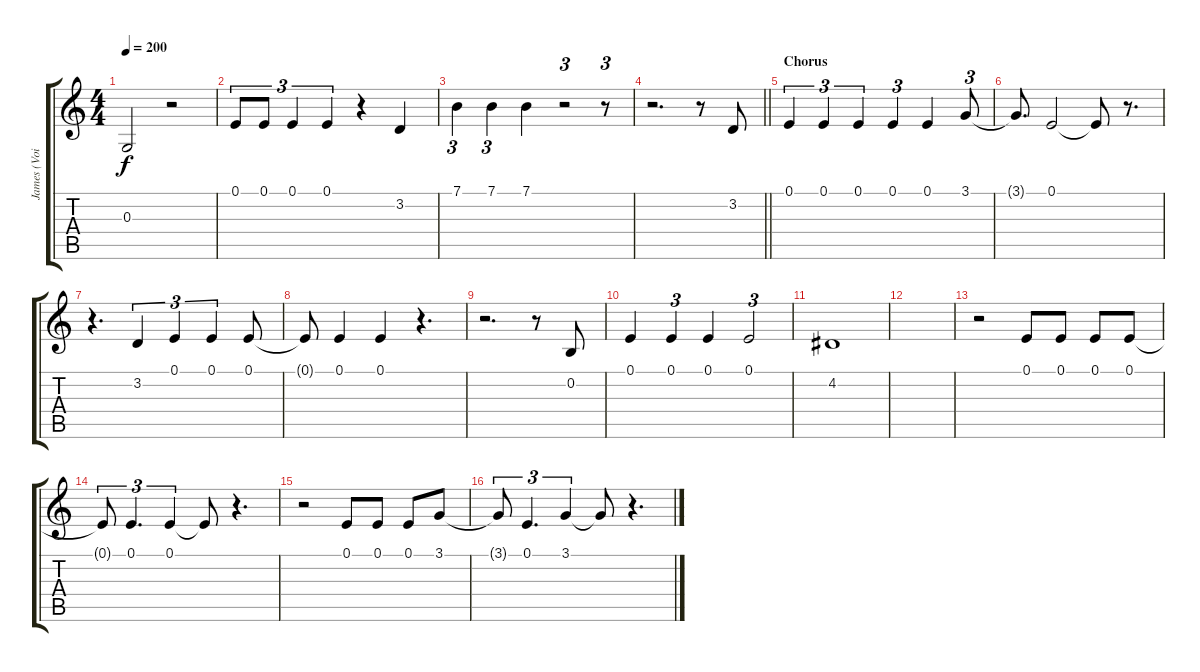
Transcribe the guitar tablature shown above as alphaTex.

\track ("James (Voice)" "James (Voi") {instrument lead6voice}
\staff {score tabs}
\tuning (E4 B3 G3 D3 A2 E2) {hide}
\ts (4 4)
\tempo 200
\clef g2
\ks c
0.3.2{dy f} r.2 |
0.1.8{tu (3 2)} 0.1.8{tu (3 2)} 0.1.4{tu (3 2)} 0.1.4{tu (3 2)} r.4 3.2.4 |
7.1.4{tu (3 2)} 7.1.4{tu (3 2)} 7.1.4 r.2{tu (3 2)} r.8{tu (3 2)} |
\barLineRight lightlight
r.2{d} r.8 3.2.8 |
\section ("" "Chorus")
0.1.4{tu (3 2)} 0.1.4{tu (3 2)} 0.1.4{tu (3 2)} 0.1.4{tu (3 2)} 0.1.4 3.1.8{tu (3 2)} |
3.1{t}.8{d} 0.1.2 0.1{t}.8 r.8{d} |
r.4{d} 3.2.4{tu (3 2)} 0.1.4{tu (3 2)} 0.1.4{tu (3 2)} 0.1.8 |
0.1{t}.8 0.1.4 0.1.4 r.4{d} |
r.2{d} r.8 0.2.8 |
0.1.4 0.1.4{tu (3 2)} 0.1.4 0.1.2{tu (3 2)} |
4.2.1 |
|
r.2 0.1.8 0.1.8 0.1.8 0.1.8 |
0.1{t}.8{tu (3 2)} 0.1.4{d tu (3 2)} 0.1.4{tu (3 2)} 0.1{t}.8 r.4{d} |
r.2 0.1.8 0.1.8 0.1.8 3.1.8 |
3.1{t}.8{tu (3 2)} 0.1.4{d tu (3 2)} 3.1.4{tu (3 2)} 3.1{t}.8 r.4{d}
